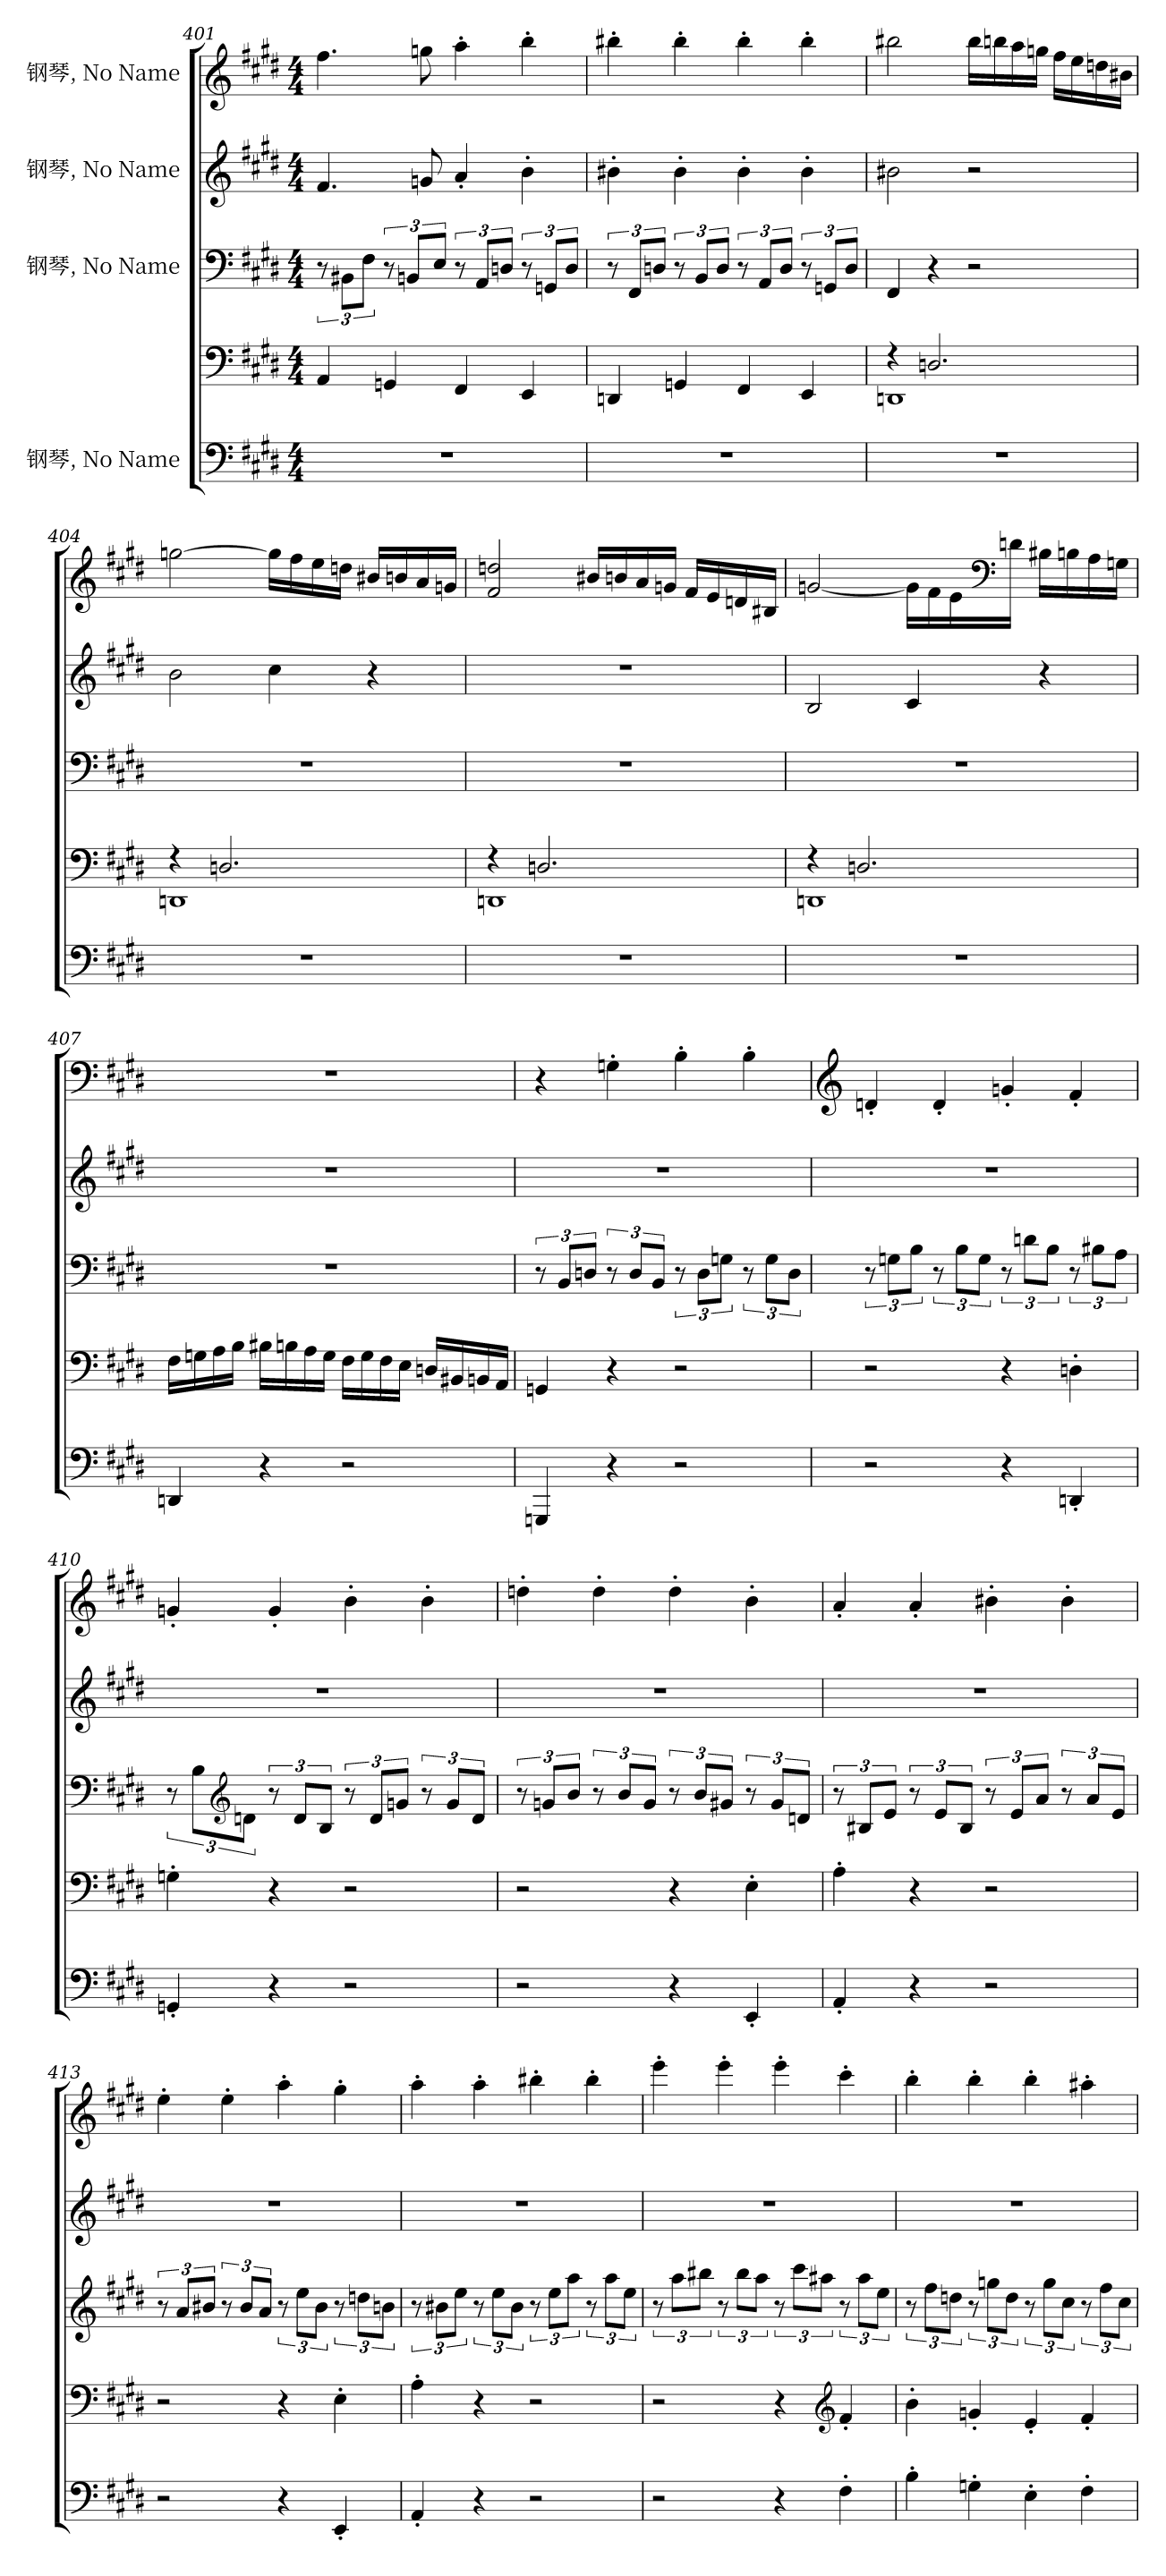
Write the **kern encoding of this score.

**kern	**kern	**kern	**kern	**kern
*part4	*part4	*part3	*part2	*part1
*staff5	*staff4	*staff3	*staff2	*staff1
*I"钢琴, No Name	*	*I"钢琴, No Name	*I"钢琴, No Name	*I"钢琴, No Name
*clefF4	*clefF4	*clefF4	*clefG2	*clefG2
*k[f#c#g#d#]	*k[f#c#g#d#]	*k[f#c#g#d#]	*k[f#c#g#d#]	*k[f#c#g#d#]
*M4/4	*M4/4	*M4/4	*M4/4	*M4/4
=401	=401	=401	=401	=401
1r	4AA/	12r	4.f#/	4.ff#\
.	.	12BB#X\L	.	.
.	.	12F#\J	.	.
.	4GGn/	12r	.	.
.	.	12BBn/L	.	.
.	.	.	8gn/	8ggn\
.	.	12E/J	.	.
.	4FF#/	12r	4a'/	4aa'\
.	.	12AA/L	.	.
.	.	12Dn/J	.	.
.	4EE/	12r	4b'\	4bb'\
.	.	12GGn/L	.	.
.	.	12D/J	.	.
!!LO:LB:g=z
=402	=402	=402	=402	=402
1r	4DDn/	12r	4b#X'\	4bb#X'\
.	.	12FF#/L	.	.
.	.	12Dn/J	.	.
.	4GGn/	12r	4b#'\	4bb#'\
.	.	12BB/L	.	.
.	.	12D/J	.	.
.	4FF#/	12r	4b#'\	4bb#'\
.	.	12AA/L	.	.
.	.	12D/J	.	.
.	4EE/	12r	4b#'\	4bb#'\
.	.	12GGn/L	.	.
.	.	12D/J	.	.
=403	=403	=403	=403	=403
*	*^	*	*	*
1r	4r	1DDn	4FF#/	2b#X\	2bb#X\
.	2.Dn/	.	4r	.	.
*	*	*	*	*	*MM167
.	.	.	2r	2r	16bb#\LL
.	.	.	.	.	16bbn\
.	.	.	.	.	16aa\
.	.	.	.	.	16ggn\JJ
.	.	.	.	.	16ff#\LL
.	.	.	.	.	16ee\
.	.	.	.	.	16ddn\
.	.	.	.	.	16b#X\JJ
=404	=404	=404	=404	=404	=404
*	*	*	*	*	*MM165
1r	4r	1DDn	1r	2b\	[2ggn\
.	2.Dn/	.	.	.	.
*	*	*	*	*	*MM167
.	.	.	.	4cc#\	16gg\LL]
.	.	.	.	.	16ff#\
.	.	.	.	.	16ee\
.	.	.	.	.	16ddn\JJ
.	.	.	.	4r	16b#X/LL
.	.	.	.	.	16bn/
.	.	.	.	.	16a/
.	.	.	.	.	16gn/JJ
!!LO:PB:g=z
=405	=405	=405	=405	=405	=405
*	*	*	*	*	*MM165
1r	4r	1DDn	1r	1r	2f#/ 2ddn/
.	2.Dn/	.	.	.	.
*	*	*	*	*	*MM167
.	.	.	.	.	16b#X/LL
.	.	.	.	.	16bn/
.	.	.	.	.	16a/
.	.	.	.	.	16gn/JJ
.	.	.	.	.	16f#/LL
.	.	.	.	.	16e/
.	.	.	.	.	16dn/
.	.	.	.	.	16B#X/JJ
=406	=406	=406	=406	=406	=406
*	*	*	*	*	*MM165
1r	4r	1DDn	1r	2B/	[2gn/
.	2.Dn/	.	.	.	.
*	*	*	*	*	*MM167
.	.	.	.	4c#/	16g\LL]
.	.	.	.	.	16f#\
.	.	.	.	.	16e\
*	*	*	*	*	*clefF4
.	.	.	.	.	16dn\JJ
.	.	.	.	4r	16B#X\LL
.	.	.	.	.	16Bn\
.	.	.	.	.	16A\
.	.	.	.	.	16Gn\JJ
*	*v	*v	*	*	*
!!LO:LB:g=z
=407	=407	=407	=407	=407
*	*	*	*	*MM165
4DDn/	16F#\LL	1r	1r	1r
.	16Gn\	.	.	.
.	16A\	.	.	.
.	16B\JJ	.	.	.
4r	16B#X\LL	.	.	.
.	16Bn\	.	.	.
.	16A\	.	.	.
.	16G\JJ	.	.	.
2r	16F#\LL	.	.	.
.	16G\	.	.	.
.	16F#\	.	.	.
.	16E\JJ	.	.	.
.	16Dn/LL	.	.	.
.	16BB#X/	.	.	.
.	16BBn/	.	.	.
.	16AA/JJ	.	.	.
=408	=408	=408	=408	=408
4GGGn/	4GGn/	12r	1r	4r
.	.	12BB/L	.	.
.	.	12Dn/J	.	.
4r	4r	12r	.	4Gn'\
.	.	12D/L	.	.
.	.	12BB/J	.	.
2r	2r	12r	.	4B'\
.	.	12D\L	.	.
.	.	12Gn\J	.	.
.	.	12r	.	4B'\
.	.	12G\L	.	.
.	.	12D\J	.	.
!!LO:PB:g=z
=409	=409	=409	=409	=409
*	*	*	*	*clefG2
2r	2r	12r	1r	4dn'/
.	.	12Gn\L	.	.
.	.	12B\J	.	.
.	.	12r	.	4d'/
.	.	12B\L	.	.
.	.	12G\J	.	.
4r	4r	12r	.	4gn'/
.	.	12dn\L	.	.
.	.	12B\J	.	.
4DDn'/	4Dn'\	12r	.	4f#'/
.	.	12B#X\L	.	.
.	.	12A\J	.	.
=410	=410	=410	=410	=410
*	*	*	*	*MM167
4GGn'/	4Gn'\	12r	1r	4gn'/
.	.	12B\L	.	.
*	*	*clefG2	*	*
.	.	12dn\J	.	.
4r	4r	12r	.	4g'/
.	.	12d/L	.	.
.	.	12B/J	.	.
2r	2r	12r	.	4b'\
.	.	12d/L	.	.
.	.	12gn/J	.	.
.	.	12r	.	4b'\
.	.	12g/L	.	.
.	.	12d/J	.	.
=411	=411	=411	=411	=411
2r	2r	12r	1r	4ddn'\
.	.	12gn/L	.	.
.	.	12b/J	.	.
.	.	12r	.	4dd'\
.	.	12b/L	.	.
.	.	12g/J	.	.
4r	4r	12r	.	4dd'\
.	.	12b/L	.	.
.	.	12g#X/J	.	.
4EE'/	4E'\	12r	.	4b'\
.	.	12g#/L	.	.
.	.	12dn/J	.	.
!!LO:LB:g=z
=412	=412	=412	=412	=412
*	*	*	*	*MM167
4AA'/	4A'\	12r	1r	4a'/
.	.	12B#X/L	.	.
.	.	12e/J	.	.
4r	4r	12r	.	4a'/
.	.	12e/L	.	.
.	.	12B#/J	.	.
2r	2r	12r	.	4b#X'\
.	.	12e/L	.	.
.	.	12a/J	.	.
.	.	12r	.	4b#'\
.	.	12a/L	.	.
.	.	12e/J	.	.
=413	=413	=413	=413	=413
2r	2r	12r	1r	4ee'\
.	.	12a/L	.	.
.	.	12b#X/J	.	.
.	.	12r	.	4ee'\
.	.	12b#/L	.	.
.	.	12a/J	.	.
4r	4r	12r	.	4aa'\
.	.	12ee\L	.	.
.	.	12b#\J	.	.
4EE'/	4E'\	12r	.	4gg#'\
.	.	12ddn\L	.	.
.	.	12bn\J	.	.
=414	=414	=414	=414	=414
*	*	*	*	*MM167
4AA'/	4A'\	12r	1r	4aa'\
.	.	12b#X\L	.	.
.	.	12ee\J	.	.
4r	4r	12r	.	4aa'\
.	.	12ee\L	.	.
.	.	12b#\J	.	.
2r	2r	12r	.	4bb#X'\
.	.	12ee\L	.	.
.	.	12aa\J	.	.
.	.	12r	.	4bb#'\
.	.	12aa\L	.	.
.	.	12ee\J	.	.
!!LO:PB:g=z
=415	=415	=415	=415	=415
2r	2r	12r	1r	4eee'\
.	.	12aa\L	.	.
.	.	12bb#X\J	.	.
.	.	12r	.	4eee'\
.	.	12bb#\L	.	.
.	.	12aa\J	.	.
4r	4r	12r	.	4eee'\
.	.	12ccc#\L	.	.
.	.	12aa#X\J	.	.
*	*clefG2	*	*	*
4F#'\	4f#'/	12r	.	4ccc#'\
.	.	12aa#\L	.	.
.	.	12ee\J	.	.
=416	=416	=416	=416	=416
*	*	*	*	*MM167
4B'\	4b'\	12r	1r	4bb'\
.	.	12ff#\L	.	.
.	.	12ddn\J	.	.
4Gn'\	4gn'/	12r	.	4bb'\
.	.	12ggn\L	.	.
.	.	12dd\J	.	.
4E'\	4e'/	12r	.	4bb'\
.	.	12gg\L	.	.
.	.	12cc#\J	.	.
4F#'\	4f#'/	12r	.	4aa#X'\
.	.	12ff#\L	.	.
.	.	12cc#\J	.	.
=	=	=	=	=
*-	*-	*-	*-	*-
